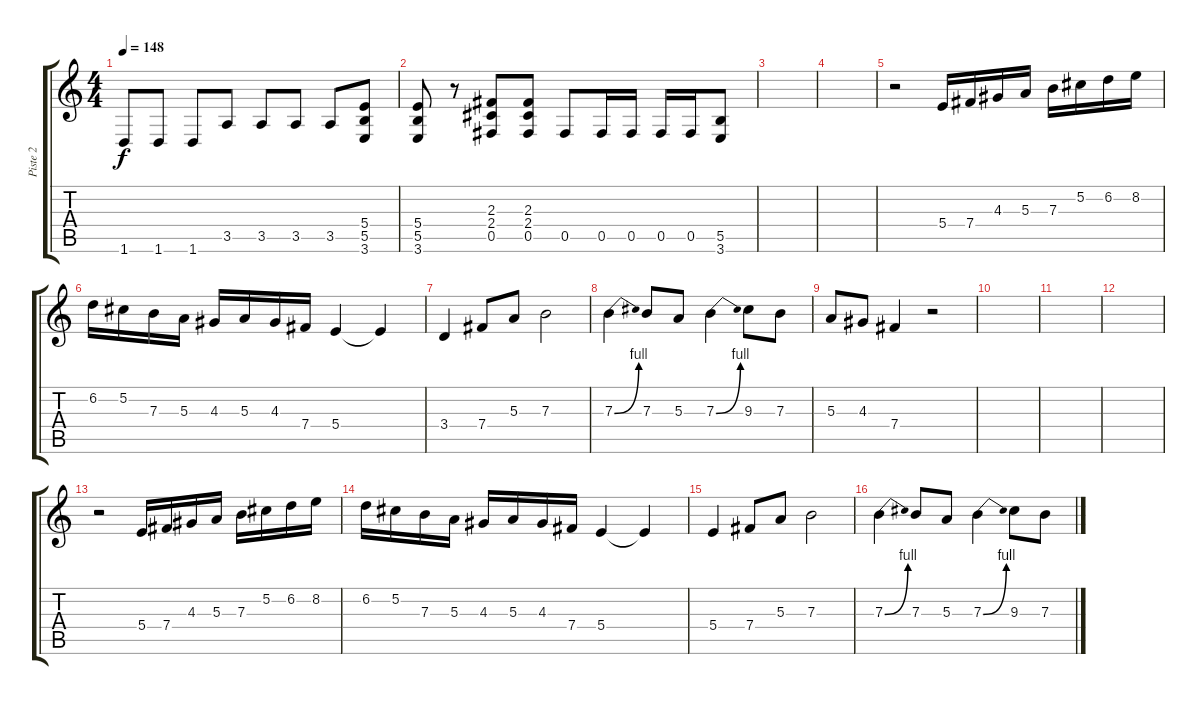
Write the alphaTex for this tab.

\track ("Piste 2" "Piste 2") {instrument distortionguitar}
\staff {score tabs}
\tuning (Db4 Ab3 E3 B2 Gb2 Db2) {hide}
\ts (4 4)
\tempo 148
\clef g2
\ks c
1.6.8{dy f} 1.6.8 1.6.8 3.5.8 3.5.8 3.5.8 3.5.8 (5.4 5.5 3.6).8 |
(5.4 5.5 3.6).8 r.8 (2.3 2.4 0.5).8 (2.3 2.4 0.5).8 0.5.8 0.5.16 0.5.16 0.5.16 0.5.16 (5.5 3.6).8 |
|
|
r.2 5.4.16 7.4.16 4.3.16 5.3.16 7.3.16 5.2.16 6.2.16 8.2.16 |
6.2.16 5.2.16 7.3.16 5.3.16 4.3.16 5.3.16 4.3.16 7.4.16 5.4.4 5.4{t}.4 |
3.4.4 7.4.8 5.3.8 7.3.2 |
7.3{be (bend 0 0 60 4)}.4 7.3.8 5.3.8 7.3{be (bend 0 0 60 4)}.4 9.3.8 7.3.8 |
5.3.8 4.3.8 7.4.4 r.2 |
|
|
|
r.2 5.4.16 7.4.16 4.3.16 5.3.16 7.3.16 5.2.16 6.2.16 8.2.16 |
6.2.16 5.2.16 7.3.16 5.3.16 4.3.16 5.3.16 4.3.16 7.4.16 5.4.4 5.4{t}.4 |
5.4.4 7.4.8 5.3.8 7.3.2 |
7.3{be (bend 0 0 60 4)}.4 7.3.8 5.3.8 7.3{be (bend 0 0 60 4)}.4 9.3.8 7.3.8
